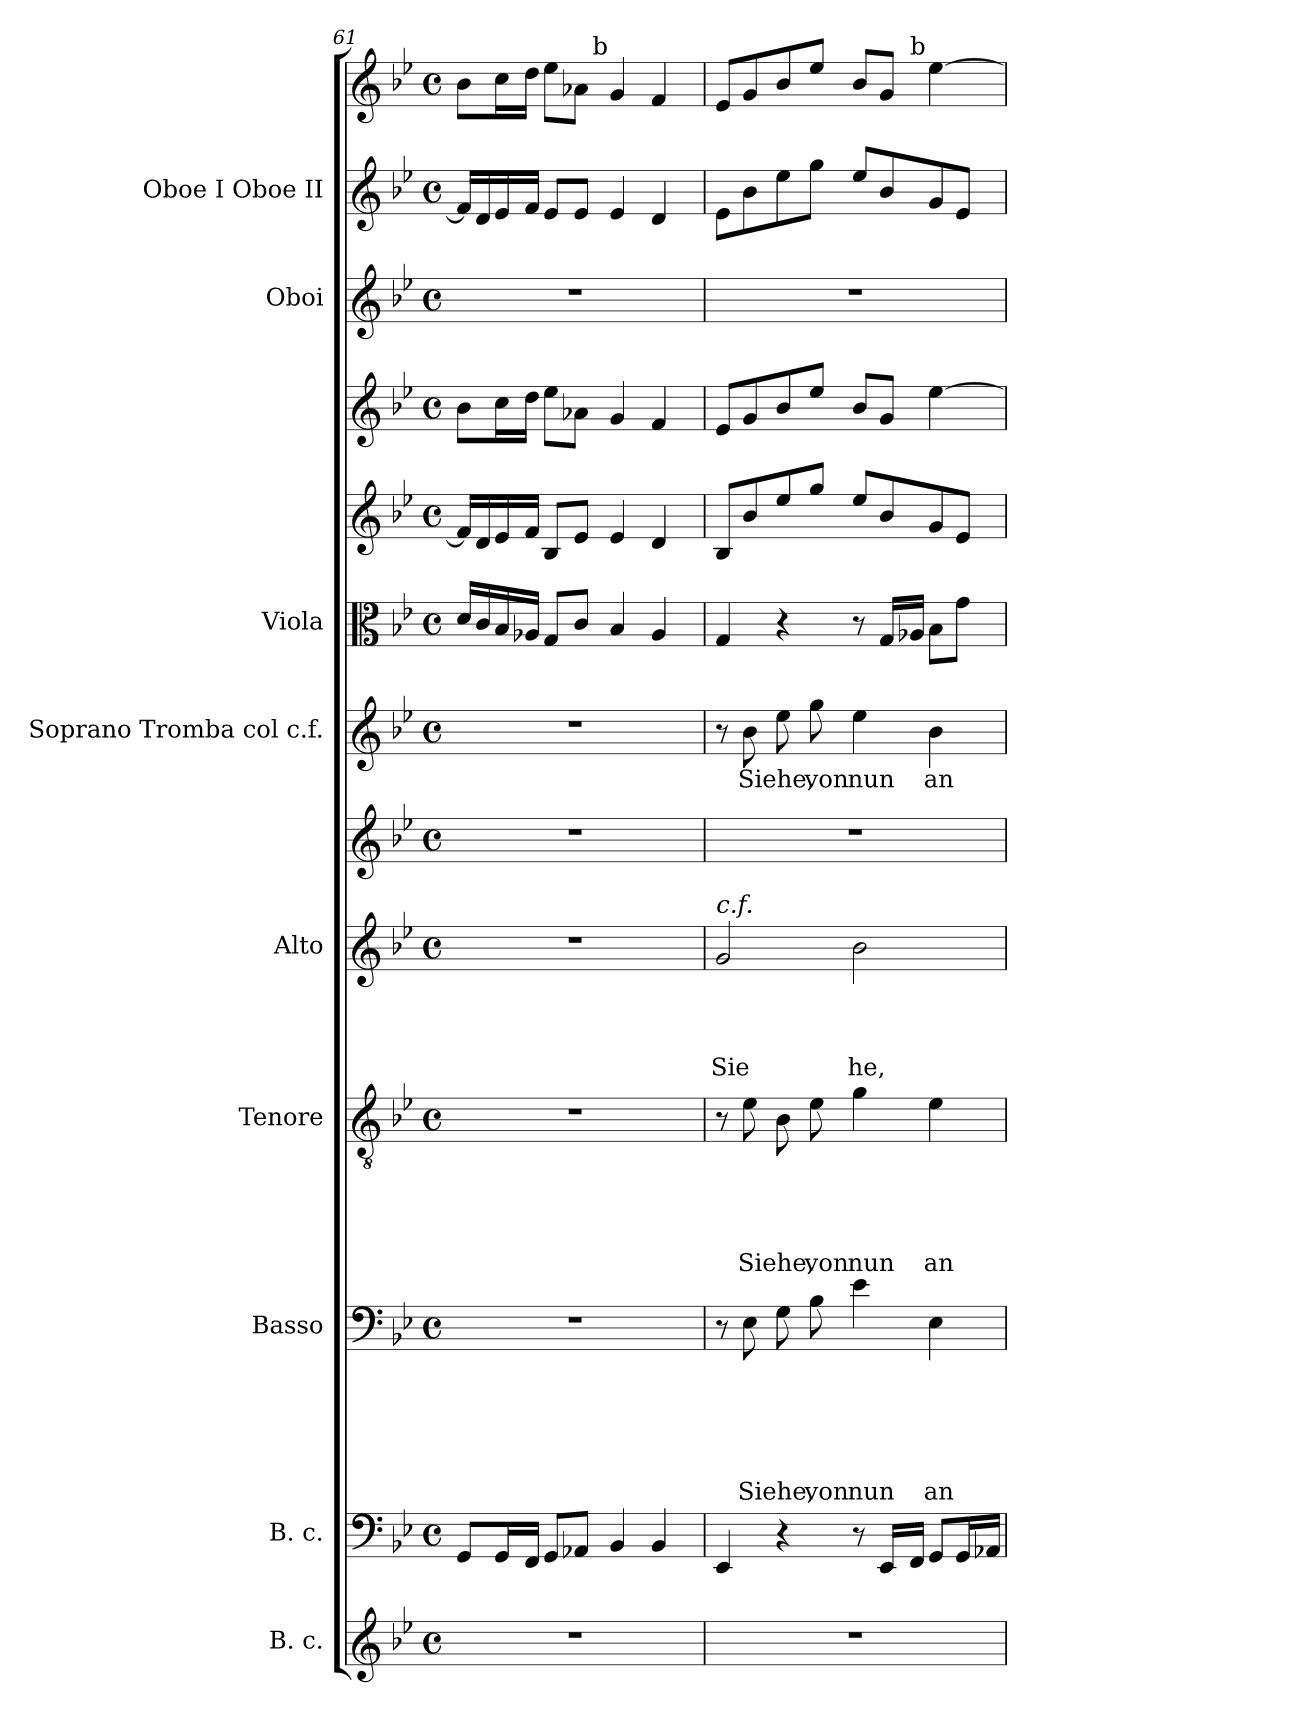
**kern	**kern	**kern	**text	**text	**text	**text	**text	**text	**kern	**text	**text	**text	**text	**text	**kern	**text	**text	**text	**text	**kern	**kern	**text	**kern	**kern	**kern	**kern	**kern	**kern
*part12	*part11	*part10	*part10	*part10	*part10	*part10	*part10	*part10	*part9	*part9	*part9	*part9	*part9	*part9	*part8	*part8	*part8	*part8	*part8	*part7	*part6	*part6	*part5	*part4	*part3	*part2	*part1	*part1
*staff13	*staff12	*staff11	*staff11	*staff11	*staff11	*staff11	*staff11	*staff11	*staff10	*staff10	*staff10	*staff10	*staff10	*staff10	*staff9	*staff9	*staff9	*staff9	*staff9	*staff8	*staff7	*staff7	*staff6	*staff5	*staff4	*staff3	*staff2	*staff1
*I"B. c.	*I"B. c.	*I"Basso	*	*	*	*	*	*	*I"Tenore	*	*	*	*	*	*I"Alto	*	*	*	*	*	*I"Soprano Tromba col c.f.	*	*I"Viola	*	*	*I"Oboi	*I"Oboe I Oboe II	*
*	*I'B. c.	*I'Basso	*	*	*	*	*	*	*I'Tenore	*	*	*	*	*	*I'Alto	*	*	*	*	*	*I'Soprano	*	*I'Viola	*	*	*	*I'Ob	*
!!LO:LB:g=z
*clefG2	*clefF4	*clefF4	*	*	*	*	*	*	*clefGv2	*	*	*	*	*	*clefG2	*	*	*	*	*clefG2	*clefG2	*	*clefC3	*clefG2	*clefG2	*clefG2	*clefG2	*clefG2
*k[b-e-]	*k[b-e-]	*k[b-e-]	*	*	*	*	*	*	*k[b-e-]	*	*	*	*	*	*k[b-e-]	*	*	*	*	*k[b-e-]	*k[b-e-]	*	*k[b-e-]	*k[b-e-]	*k[b-e-]	*k[b-e-]	*k[b-e-]	*k[b-e-]
*B-:	*B-:	*B-:	*	*	*	*	*	*	*B-:	*	*	*	*	*	*B-:	*	*	*	*	*B-:	*B-:	*	*B-:	*B-:	*B-:	*B-:	*B-:	*B-:
*M4/4	*M4/4	*M4/4	*	*	*	*	*	*	*M4/4	*	*	*	*	*	*M4/4	*	*	*	*	*M4/4	*M4/4	*	*M4/4	*M4/4	*M4/4	*M4/4	*M4/4	*M4/4
*met(c)	*met(c)	*met(c)	*	*	*	*	*	*	*met(c)	*	*	*	*	*	*met(c)	*	*	*	*	*met(c)	*met(c)	*	*met(c)	*met(c)	*met(c)	*met(c)	*met(c)	*met(c)
=61	=61	=61	=61	=61	=61	=61	=61	=61	=61	=61	=61	=61	=61	=61	=61	=61	=61	=61	=61	=61	=61	=61	=61	=61	=61	=61	=61	=61
*	*	*	*	*	*	*	*	*	*	*	*	*	*	*	*	*	*	*	*	*	*	*	*	*	*	*	*	*^
1r	8GG/L	1r	.	.	.	.	.	.	1r	.	.	.	.	.	1r	.	.	.	.	1r	1r	.	16d/LL	16f/LL]	8b-\L	1r	16f/LL]	8b-\L	4..ryy
.	.	.	.	.	.	.	.	.	.	.	.	.	.	.	.	.	.	.	.	.	.	.	16c/	16d/	.	.	16d/	.	.
.	16GG/L	.	.	.	.	.	.	.	.	.	.	.	.	.	.	.	.	.	.	.	.	.	16B-/	16e-/	16cc\L	.	16e-/	16cc\L	.
.	16FF/JJ	.	.	.	.	.	.	.	.	.	.	.	.	.	.	.	.	.	.	.	.	.	16A-X/JJ	16f/JJ	16dd\JJ	.	16f/JJ	16dd\JJ	.
.	8GG</L	.	.	.	.	.	.	.	.	.	.	.	.	.	.	.	.	.	.	.	.	.	8G/L	8B-/L	8ee-\L	.	8e-/L	8ee-\L	.
.	8AA-X</J	.	.	.	.	.	.	.	.	.	.	.	.	.	.	.	.	.	.	.	.	.	8c/J	8e-/J	8a-X\J	.	8e-/J	8a-X\J	.
!	!	!	!	!	!	!	!	!	!	!	!	!	!	!	!	!	!	!	!	!	!	!	!	!	!	!	!	!	!LO:TX:a:t=b
.	.	.	.	.	.	.	.	.	.	.	.	.	.	.	.	.	.	.	.	.	.	.	.	.	.	.	.	.	2ryy
.	4BB-</	.	.	.	.	.	.	.	.	.	.	.	.	.	.	.	.	.	.	.	.	.	4B-/	4e-/	4g/	.	4e-/	4g/	.
.	4BB-</	.	.	.	.	.	.	.	.	.	.	.	.	.	.	.	.	.	.	.	.	.	4A-/	4d/	4f/	.	4d/	4f/	.
.	.	.	.	.	.	.	.	.	.	.	.	.	.	.	.	.	.	.	.	.	.	.	.	.	.	.	.	.	16ryy
=62	=62	=62	=62	=62	=62	=62	=62	=62	=62	=62	=62	=62	=62	=62	=62	=62	=62	=62	=62	=62	=62	=62	=62	=62	=62	=62	=62	=62	=62
!	!	!	!	!	!	!	!	!	!	!	!	!	!	!	!LO:TX:a:i:t=c.f.	!	!	!	!	!	!	!	!	!	!	!	!	!	!
!	!	!	!	!	!	!	!	!	!	!	!	!	!	!	!	!	!	!	!LO:LY:b	!	!	!	!	!	!	!	!	!	!
1r	4EE-/	8r	.	.	.	.	.	.	8r	.	.	.	.	.	2g/	.	.	.	Sie	1r	8r	.	4G/	8B-/L	8e-/L	1r	8e-\L	8e-/L	2ryy
!	!	!	!	!	!	!	!	!LO:LY:b	!	!	!	!	!	!LO:LY:b	!	!	!	!	!	!	!	!LO:LY:b	!	!	!	!	!	!	!
.	.	8E-\	.	.	.	.	.	Siehe,	8e-\	.	.	.	.	Siehe,	.	.	.	.	.	.	8b-\	Siehe,	.	8b-/	8g/	.	8b-\	8g/	.
.	4r	8G\	.	.	.	.	.	.	8B-\	.	.	.	.	.	.	.	.	.	.	.	8ee-\	.	4r	8ee-/	8b-/	.	8ee-\	8b-/	.
!	!	!	!	!	!	!	!	!LO:LY:b	!	!	!	!	!	!LO:LY:b	!	!	!	!	!	!	!	!LO:LY:b	!	!	!	!	!	!	!
.	.	8B-\	.	.	.	.	.	von	8e-\	.	.	.	.	von	.	.	.	.	.	.	8gg\	von	.	8gg/J	8ee-/J	.	8gg\J	8ee-/J	.
!	!	!	!	!	!	!	!	!LO:LY:b	!	!	!	!	!	!LO:LY:b	!	!	!	!	!LO:LY:b	!	!	!LO:LY:b	!	!	!	!	!	!	!
.	8r	4e-\	.	.	.	.	.	nun	4g\	.	.	.	.	nun	2b-\	.	.	.	he,	.	4ee-\	nun	8r	8ee-/L	8b-/L	.	8ee-/L	8b-/L	8.ryy
.	16EE-/LL	.	.	.	.	.	.	.	.	.	.	.	.	.	.	.	.	.	.	.	.	.	16G/LL	8b-/	8g/J	.	8b-/	8g/J	.
!	!	!	!	!	!	!	!	!	!	!	!	!	!	!	!	!	!	!	!	!	!	!	!	!	!	!	!	!	!LO:TX:a:t=b
.	16FF/JJ	.	.	.	.	.	.	.	.	.	.	.	.	.	.	.	.	.	.	.	.	.	16A-X/JJ	.	.	.	.	.	4ryy
!	!	!	!	!	!	!	!	!LO:LY:b	!	!	!	!	!	!LO:LY:b	!	!	!	!	!	!	!	!LO:LY:b	!	!	!	!	!	!	!
.	8GG</L	4E-\	.	.	.	.	.	an	4e-\	.	.	.	.	an	.	.	.	.	.	.	4b-\	an	8B-\L	8g/	[>4ee-\	.	8g/	[>4ee-\	.
.	16GG/L	.	.	.	.	.	.	.	.	.	.	.	.	.	.	.	.	.	.	.	.	.	8g\J	8e-/J	.	.	8e-/J	.	.
.	16AA-X/JJ	.	.	.	.	.	.	.	.	.	.	.	.	.	.	.	.	.	.	.	.	.	.	.	.	.	.	.	16ryy
*	*	*	*	*	*	*	*	*	*	*	*	*	*	*	*	*	*	*	*	*	*	*	*	*	*	*	*	*v	*v
=	=	=	=	=	=	=	=	=	=	=	=	=	=	=	=	=	=	=	=	=	=	=	=	=	=	=	=	=
*-	*-	*-	*-	*-	*-	*-	*-	*-	*-	*-	*-	*-	*-	*-	*-	*-	*-	*-	*-	*-	*-	*-	*-	*-	*-	*-	*-	*-
